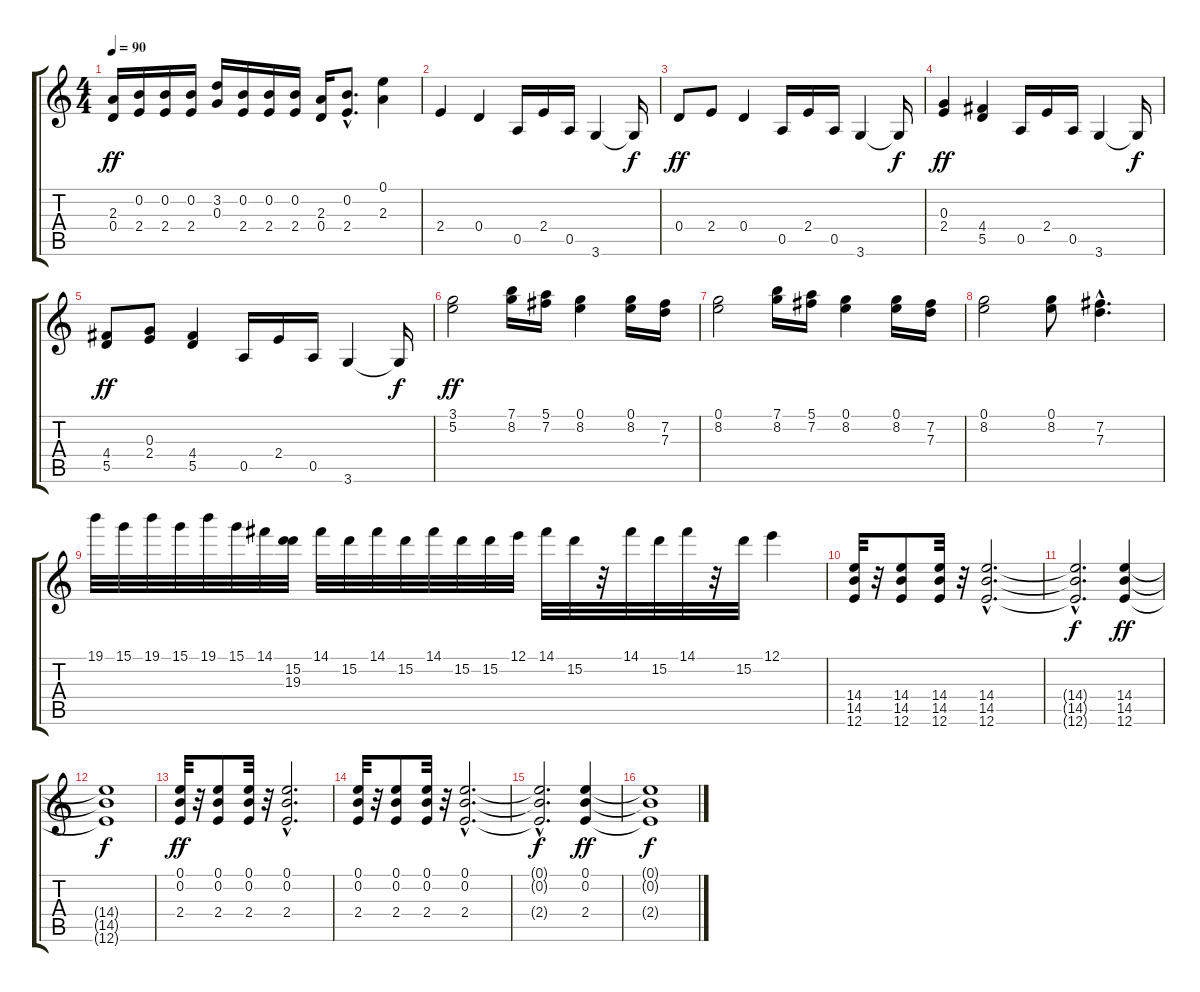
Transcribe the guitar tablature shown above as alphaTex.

\track "" {instrument overdrivenguitar}
\staff {score tabs}
\tuning (E4 B3 G3 D3 A2 E2) {hide}
\ts (4 4)
\tempo 90
\clef g2
\ks c
(2.3 0.4).16{dy ff} (0.2 2.4).16 (0.2 2.4).16 (0.2 2.4).16 (3.2 0.3).16 (0.2 2.4).16 (0.2 2.4).16 (0.2 2.4).16 (2.3 0.4).16 (0.2{hac} 2.4{hac}).8{d} (0.1 2.3).4 |
2.4.4 0.4.4 0.5.16 2.4.16 0.5.16 3.6.4 3.6{t}.16{dy f} |
0.4.8{dy ff} 2.4.8 0.4.4 0.5.16 2.4.16 0.5.16 3.6.4 3.6{t}.16{dy f} |
(0.3 2.4).4{dy ff} (4.4 5.5).4 0.5.16 2.4.16 0.5.16 3.6.4 3.6{t}.16{dy f} |
(4.4 5.5).8{dy ff} (0.3 2.4).8 (4.4 5.5).4 0.5.16 2.4.16 0.5.16 3.6.4 3.6{t}.16{dy f} |
(3.1 5.2).2{dy ff} (7.1 8.2).16 (5.1 7.2).16 (0.1 8.2).4 (0.1 8.2).16 (7.2 7.3).16 |
(0.1 8.2).2 (7.1 8.2).16 (5.1 7.2).16 (0.1 8.2).4 (0.1 8.2).16 (7.2 7.3).16 |
(0.1 8.2).2 (0.1 8.2).8 (7.2{hac} 7.3{hac}).4{d} |
19.1.32 15.1.32 19.1.32 15.1.32 19.1.32 15.1.32 14.1.32 (15.2 19.3).32 14.1.32 15.2.32 14.1.32 15.2.32 14.1.32 15.2.32 15.2.32 12.1.32 14.1.32 15.2.32 r.32 14.1.32 15.2.32 14.1.32 r.32 15.2.32 12.1.4 |
(14.4 14.5 12.6).32 r.32 (14.4 14.5 12.6).8 (14.4 14.5 12.6).32 r.32 (14.4{hac} 14.5{hac} 12.6{hac}).2{d} |
(14.4{hac t} 14.5{hac t} 12.6{hac t}).2{d dy f} (14.4 14.5 12.6).4{dy ff} |
(14.4{t} 14.5{t} 12.6{t}).1{dy f} |
(0.1 0.2 2.4).32{dy ff} r.32 (0.1 0.2 2.4).8 (0.1 0.2 2.4).32 r.32 (0.1{hac} 0.2{hac} 2.4{hac}).2{d} |
(0.1 0.2 2.4).32 r.32 (0.1 0.2 2.4).8 (0.1 0.2 2.4).32 r.32 (0.1{hac} 0.2{hac} 2.4{hac}).2{d} |
(0.1{hac t} 0.2{hac t} 2.4{hac t}).2{d dy f} (0.1 0.2 2.4).4{dy ff} |
(0.1{t} 0.2{t} 2.4{t}).1{dy f}
